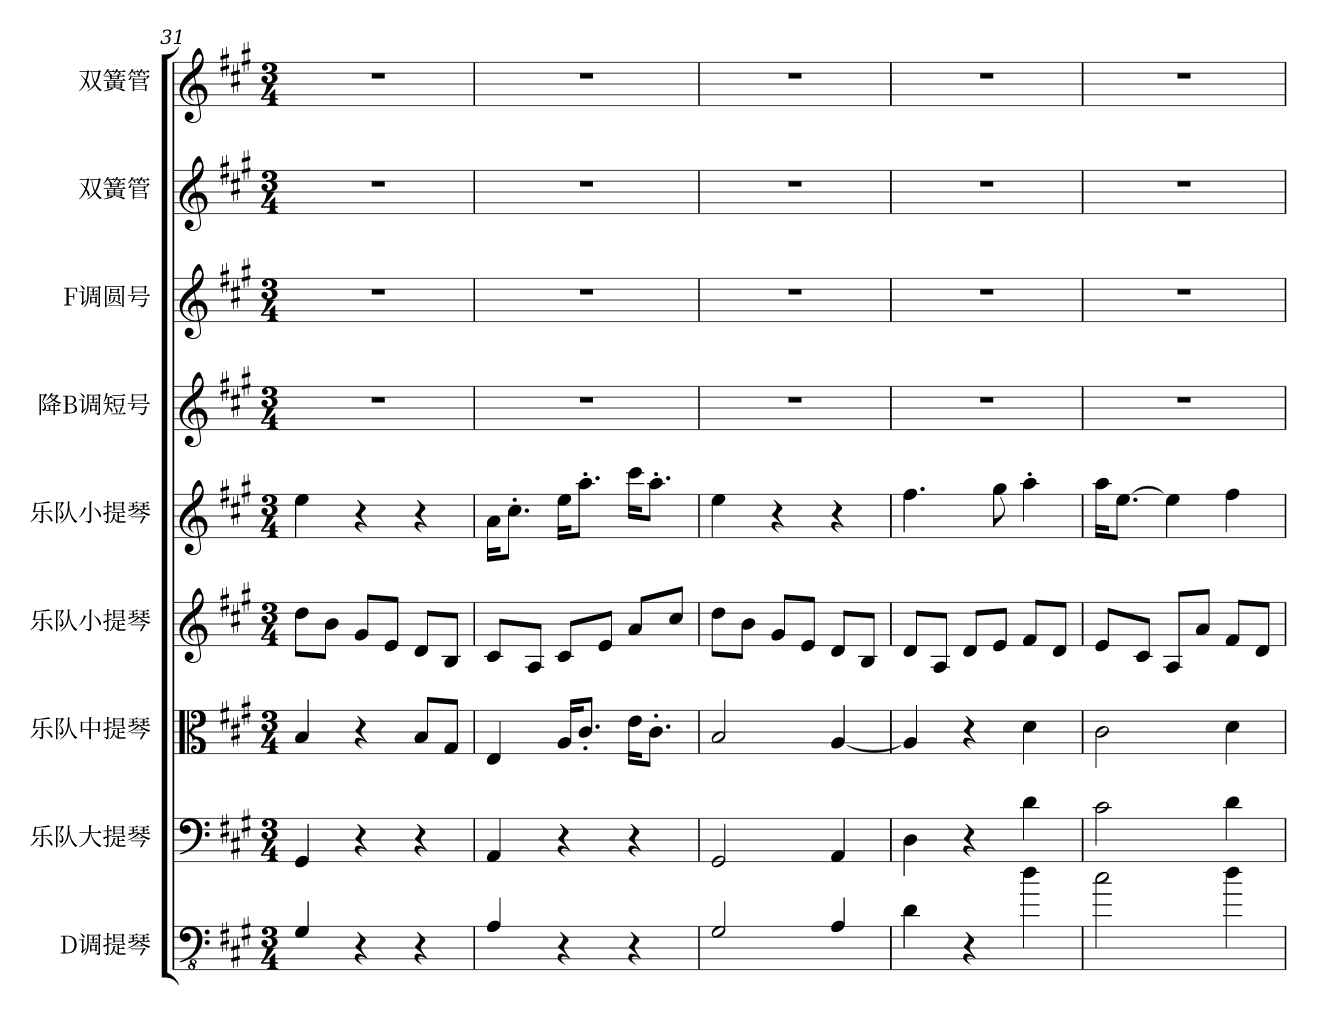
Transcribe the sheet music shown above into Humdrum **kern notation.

**kern	**kern	**kern	**kern	**kern	**kern	**kern	**kern	**kern
*part9	*part8	*part7	*part6	*part5	*part4	*part3	*part2	*part1
*staff9	*staff8	*staff7	*staff6	*staff5	*staff4	*staff3	*staff2	*staff1
*I"D调提琴	*I"乐队大提琴	*I"乐队中提琴	*I"乐队小提琴	*I"乐队小提琴	*I"降B调短号	*I"F调圆号	*I"双簧管	*I"双簧管
*clefFv4	*clefF4	*clefC3	*clefG2	*clefG2	*clefG2	*clefG2	*clefG2	*clefG2
*ITrd7c12	*	*	*	*	*ITrd1c2	*ITrd4c7	*	*
*k[f#c#g#]	*k[f#c#g#]	*k[f#c#g#]	*k[f#c#g#]	*k[f#c#g#]	*k[f#]	*k[f#c#]	*k[f#c#g#]	*k[f#c#g#]
*M3/4	*M3/4	*M3/4	*M3/4	*M3/4	*M3/4	*M3/4	*M3/4	*M3/4
=31	=31	=31	=31	=31	=31	=31	=31	=31
4GGG#/	4GG#/	4B/	8dd\L	4ee\	2.r	2.r	2.r	2.r
.	.	.	8b\J	.	.	.	.	.
4r	4r	4r	8g#/L	4r	.	.	.	.
.	.	.	8e/J	.	.	.	.	.
4r	4r	8B/L	8d/L	4r	.	.	.	.
.	.	8G#/J	8B/J	.	.	.	.	.
=32	=32	=32	=32	=32	=32	=32	=32	=32
4AAA/	4AA/	4E/	8c#/L	16a\KL	2.r	2.r	2.r	2.r
.	.	.	.	8.cc#'\J	.	.	.	.
.	.	.	8A/J	.	.	.	.	.
4r	4r	16A/KL	8c#/L	16ee\KL	.	.	.	.
.	.	8.c#'/J	.	8.aa'\J	.	.	.	.
.	.	.	8e/J	.	.	.	.	.
4r	4r	16e\KL	8a/L	16ccc#\KL	.	.	.	.
.	.	8.c#'\J	.	8.aa'\J	.	.	.	.
.	.	.	8cc#/J	.	.	.	.	.
=33	=33	=33	=33	=33	=33	=33	=33	=33
2GGG#/	2GG#/	2B/	8dd\L	4ee\	2.r	2.r	2.r	2.r
.	.	.	8b\J	.	.	.	.	.
.	.	.	8g#/L	4r	.	.	.	.
.	.	.	8e/J	.	.	.	.	.
4AAA/	4AA/	[4A/	8d/L	4r	.	.	.	.
.	.	.	8B/J	.	.	.	.	.
=34	=34	=34	=34	=34	=34	=34	=34	=34
4DD\	4D\	4A/]	8d/L	4.ff#\	2.r	2.r	2.r	2.r
.	.	.	8A/J	.	.	.	.	.
4r	4r	4r	8d/L	.	.	.	.	.
.	.	.	8e/J	8gg#\	.	.	.	.
4D\	4d\	4d\	8f#/L	4aa'\	.	.	.	.
.	.	.	8d/J	.	.	.	.	.
!!LO:PB:g=z
=35	=35	=35	=35	=35	=35	=35	=35	=35
2C#\	2c#\	2c#\	8e/L	16aa\KL	2.r	2.r	2.r	2.r
.	.	.	.	[8.ee\J	.	.	.	.
.	.	.	8c#/J	.	.	.	.	.
.	.	.	8A/L	4ee\]	.	.	.	.
.	.	.	8a/J	.	.	.	.	.
4D\	4d\	4d\	8f#/L	4ff#\	.	.	.	.
.	.	.	8d/J	.	.	.	.	.
=	=	=	=	=	=	=	=	=
*-	*-	*-	*-	*-	*-	*-	*-	*-
